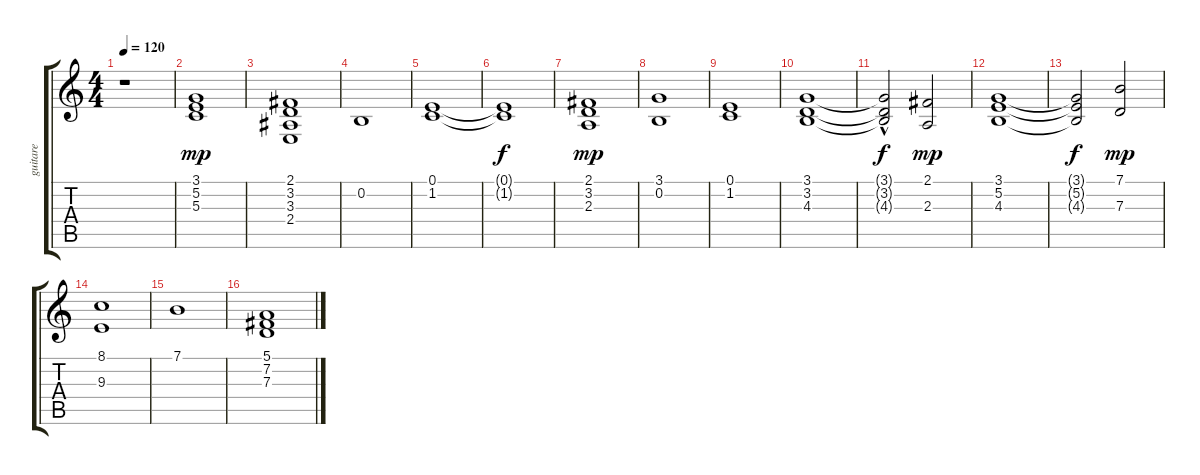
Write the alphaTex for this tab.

\track ("guitare" "guitare") {instrument stringensemble1}
\staff {score tabs}
\tuning (E4 B3 G3 D3 A2 E2) {hide}
\ts (4 4)
\tempo 120
\clef g2
\ks c
r.1{dy mp instrument stringensemble1} |
(3.1 5.2 5.3).1 |
(2.1 3.2 3.3 2.4).1 |
0.2.1 |
(0.1 1.2).1 |
(0.1{t} 1.2{t}).1{dy f} |
(2.1 3.2 2.3).1{dy mp} |
(3.1 0.2).1 |
(0.1 1.2).1 |
(3.1 3.2 4.3).1 |
(3.1{t} 3.2{hac t} 4.3{t}).2{dy f} (2.1 2.3).2{dy mp} |
(3.1 5.2 4.3).1 |
(3.1{t} 5.2{t} 4.3{t}).2{dy f} (7.1 7.3).2{dy mp} |
(8.1 9.3).1 |
7.1.1 |
(5.1 7.2 7.3).1
